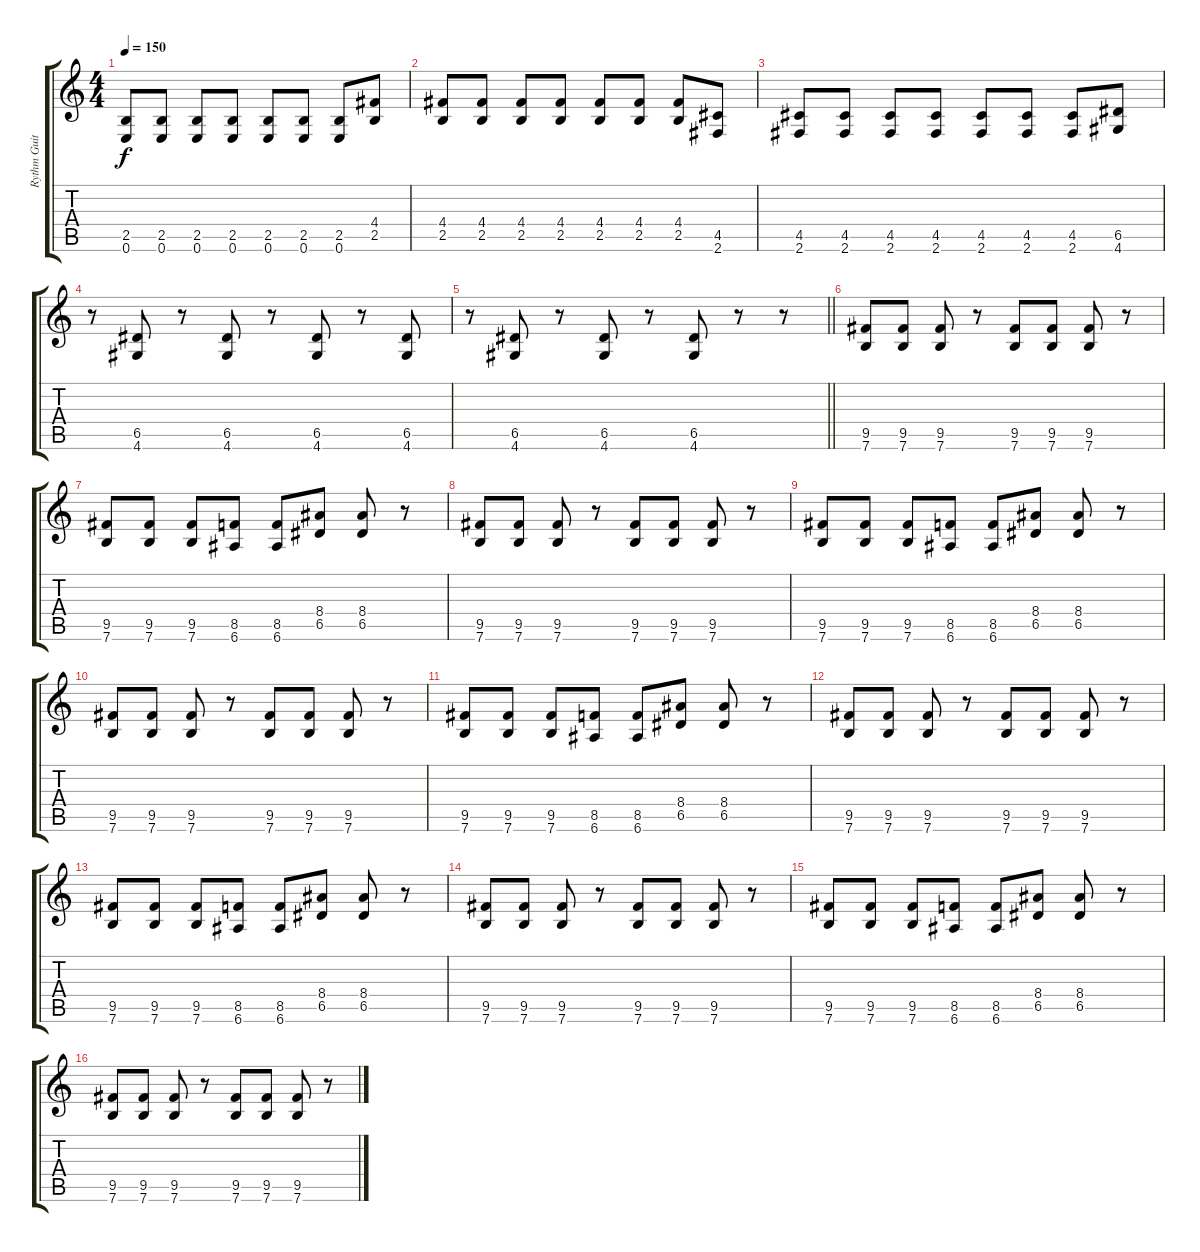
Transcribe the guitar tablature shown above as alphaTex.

\track ("Rythm Guitar" "Rythm Guit") {instrument distortionguitar}
\staff {score tabs}
\tuning (E4 B3 G3 D3 A2 E2) {hide}
\ts (4 4)
\tempo 150
\clef g2
\ks c
(2.5 0.6).8{dy f} (2.5 0.6).8 (2.5 0.6).8 (2.5 0.6).8 (2.5 0.6).8 (2.5 0.6).8 (2.5 0.6).8 (4.4 2.5).8 |
(4.4 2.5).8 (4.4 2.5).8 (4.4 2.5).8 (4.4 2.5).8 (4.4 2.5).8 (4.4 2.5).8 (4.4 2.5).8 (4.5 2.6).8 |
(4.5 2.6).8 (4.5 2.6).8 (4.5 2.6).8 (4.5 2.6).8 (4.5 2.6).8 (4.5 2.6).8 (4.5 2.6).8 (6.5 4.6).8 |
r.8 (6.5 4.6).8 r.8 (6.5 4.6).8 r.8 (6.5 4.6).8 r.8 (6.5 4.6).8 |
\barLineRight lightlight
r.8 (6.5 4.6).8 r.8 (6.5 4.6).8 r.8 (6.5 4.6).8 r.8 r.8 |
\section ("" "")
(9.5 7.6).8 (9.5 7.6).8 (9.5 7.6).8 r.8 (9.5 7.6).8 (9.5 7.6).8 (9.5 7.6).8 r.8 |
(9.5 7.6).8 (9.5 7.6).8 (9.5 7.6).8 (8.5 6.6).8 (8.5 6.6).8 (8.4 6.5).8 (8.4 6.5).8 r.8 |
(9.5 7.6).8 (9.5 7.6).8 (9.5 7.6).8 r.8 (9.5 7.6).8 (9.5 7.6).8 (9.5 7.6).8 r.8 |
(9.5 7.6).8 (9.5 7.6).8 (9.5 7.6).8 (8.5 6.6).8 (8.5 6.6).8 (8.4 6.5).8 (8.4 6.5).8 r.8 |
(9.5 7.6).8 (9.5 7.6).8 (9.5 7.6).8 r.8 (9.5 7.6).8 (9.5 7.6).8 (9.5 7.6).8 r.8 |
(9.5 7.6).8 (9.5 7.6).8 (9.5 7.6).8 (8.5 6.6).8 (8.5 6.6).8 (8.4 6.5).8 (8.4 6.5).8 r.8 |
(9.5 7.6).8 (9.5 7.6).8 (9.5 7.6).8 r.8 (9.5 7.6).8 (9.5 7.6).8 (9.5 7.6).8 r.8 |
(9.5 7.6).8 (9.5 7.6).8 (9.5 7.6).8 (8.5 6.6).8 (8.5 6.6).8 (8.4 6.5).8 (8.4 6.5).8 r.8 |
(9.5 7.6).8 (9.5 7.6).8 (9.5 7.6).8 r.8 (9.5 7.6).8 (9.5 7.6).8 (9.5 7.6).8 r.8 |
(9.5 7.6).8 (9.5 7.6).8 (9.5 7.6).8 (8.5 6.6).8 (8.5 6.6).8 (8.4 6.5).8 (8.4 6.5).8 r.8 |
(9.5 7.6).8 (9.5 7.6).8 (9.5 7.6).8 r.8 (9.5 7.6).8 (9.5 7.6).8 (9.5 7.6).8 r.8
